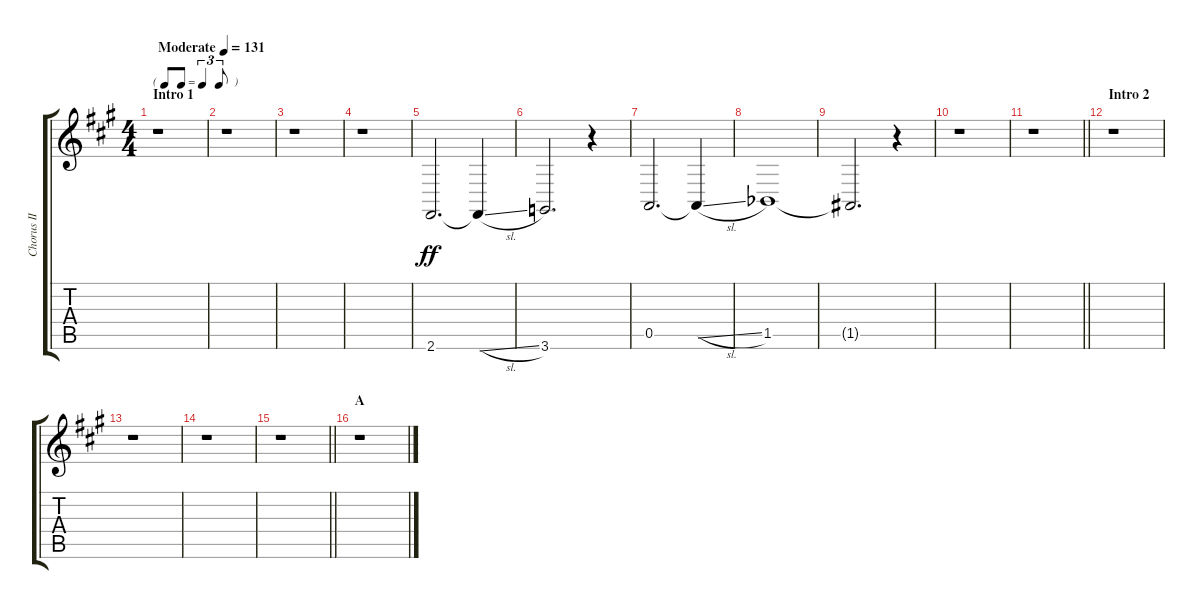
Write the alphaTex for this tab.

\track ("Chorus II" "Chorus II") {instrument choiraahs}
\staff {score tabs}
\tuning (E4 B3 G3 D3 A2 E2) {hide}
\ts (4 4)
\tf triplet8th
\section ("" "Intro 1")
\tempo (131 "Moderate")
\clef g2
\ks a
r.1{dy ff instrument choiraahs} |
r.1 |
r.1 |
r.1 |
2.6.2{d} 2.6{sl t}.4 |
3.6.2{d} r.4 |
0.5.2{d} 0.5{sl t}.4 |
1.5{acc b}.1 |
1.5{t}.2{d} r.4 |
r.1 |
\barLineRight lightlight
r.1 |
\section ("" "Intro 2")
r.1 |
r.1 |
r.1 |
\barLineRight lightlight
r.1 |
\section ("" "A")
r.1
